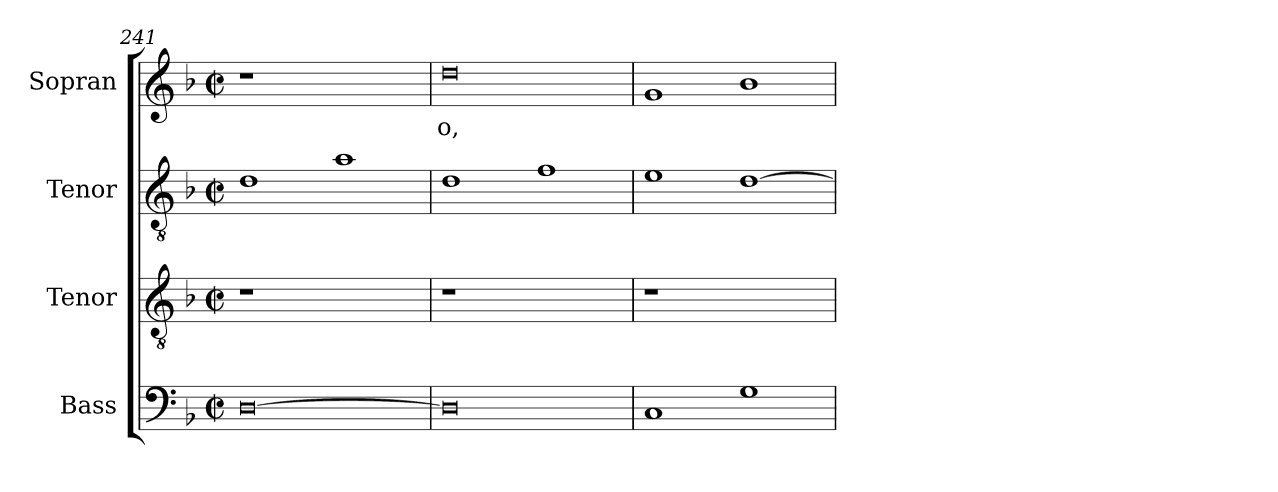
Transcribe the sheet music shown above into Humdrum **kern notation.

**kern	**kern	**kern	**kern	**text
*part4	*part3	*part2	*part1	*part1
*staff4	*staff3	*staff2	*staff1	*staff1
*I"Bass	*I"Tenor	*I"Tenor	*I"Sopran	*
*	*I'Tenor	*	*	*
*clefF4	*clefGv2	*clefGv2	*clefG2	*
*	*ITrd7c12	*ITrd7c12	*	*
*k[b-]	*k[b-]	*k[b-]	*k[b-]	*
*F:	*F:	*F:	*F:	*
*M2/2	*M2/2	*M2/2	*M2/2	*
*met(c|)	*met(c|)	*met(c|)	*met(c|)	*
=241	=241	=241	=241	=241
!	!LO:N:vis=1	!	!LO:N:vis=1	!
[>0Di	1r	1Di	1r	.
.	1ryy	1Ai	1ryy	.
=242	=242	=242	=242	=242
!	!LO:N:vis=1	!	!	!
!	!	!	!	!LO:LY:b:color=#000000
0Di]	1r	1Di	0ddi	o,
.	1ryy	1Fi	.	.
!!LO:LB:g=z
=243	=243	=243	=243	=243
!	!LO:N:vis=1	!	!	!
1Ci	1r	1Ei	1gi	.
1Gi	1ryy	[>1Di	1b-i	.
=	=	=	=	=
*-	*-	*-	*-	*-
